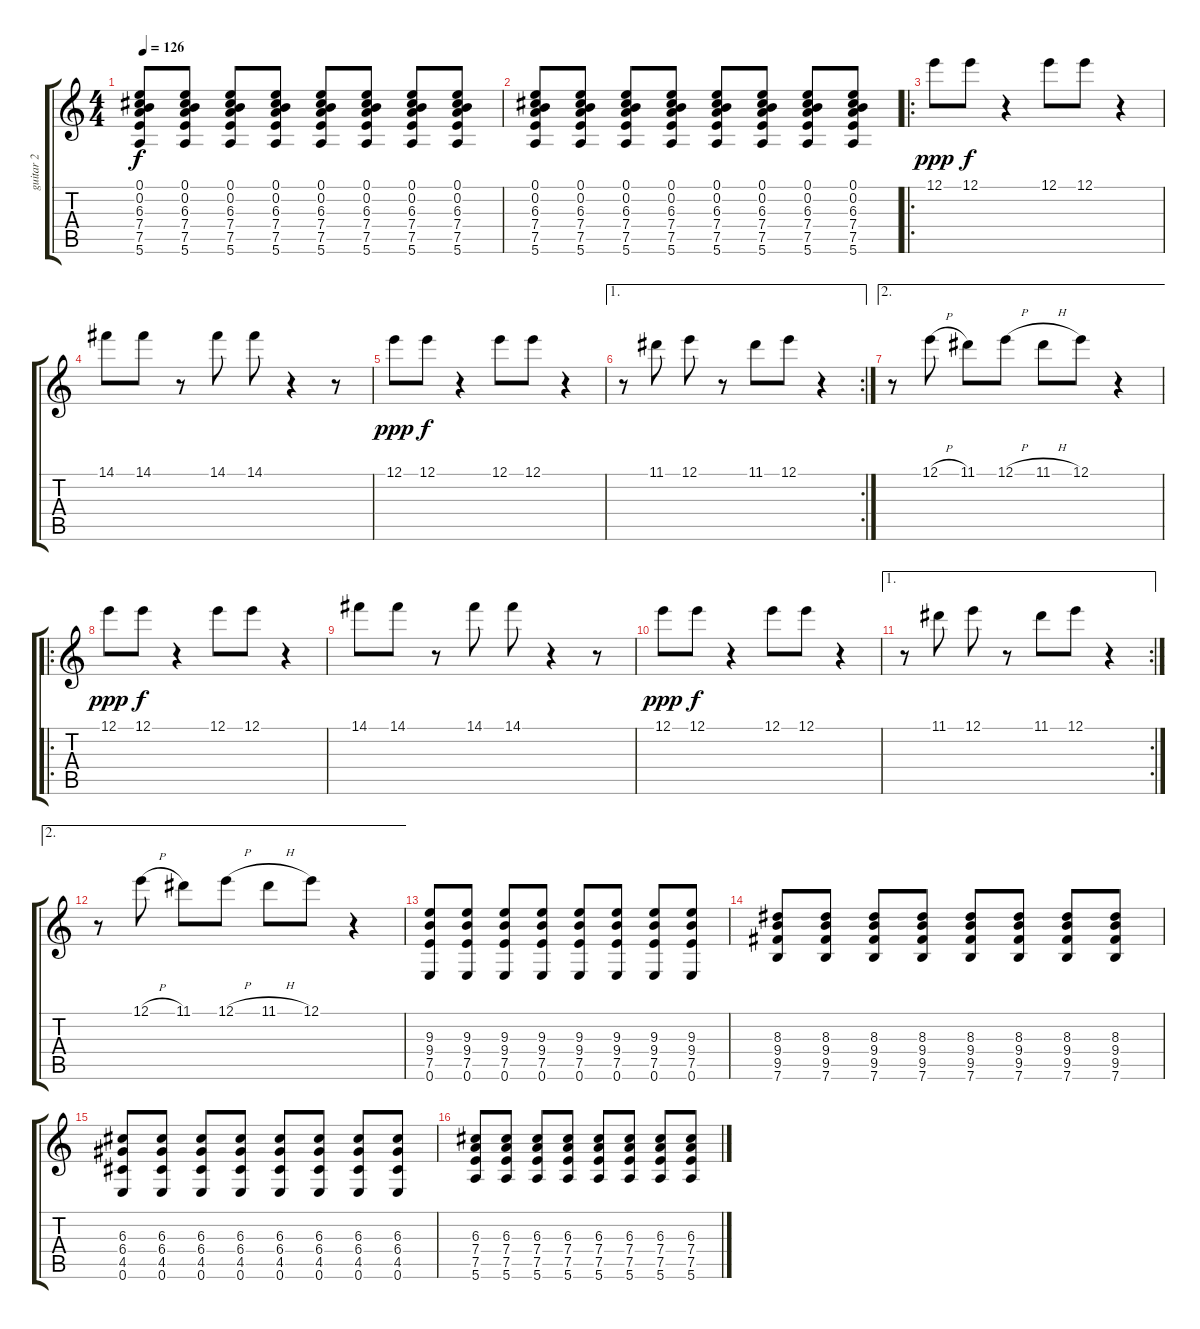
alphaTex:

\track ("guitar 2" "guitar 2") {instrument overdrivenguitar}
\staff {score tabs}
\tuning (E4 B3 G3 D3 A2 E2) {hide}
\ts (4 4)
\tempo 126
\clef g2
\ks c
(0.1 0.2 6.3 7.4 7.5 5.6).8{dy f} (0.1 0.2 6.3 7.4 7.5 5.6).8 (0.1 0.2 6.3 7.4 7.5 5.6).8 (0.1 0.2 6.3 7.4 7.5 5.6).8 (0.1 0.2 6.3 7.4 7.5 5.6).8 (0.1 0.2 6.3 7.4 7.5 5.6).8 (0.1 0.2 6.3 7.4 7.5 5.6).8 (0.1 0.2 6.3 7.4 7.5 5.6).8 |
(0.1 0.2 6.3 7.4 7.5 5.6).8 (0.1 0.2 6.3 7.4 7.5 5.6).8 (0.1 0.2 6.3 7.4 7.5 5.6).8 (0.1 0.2 6.3 7.4 7.5 5.6).8 (0.1 0.2 6.3 7.4 7.5 5.6).8 (0.1 0.2 6.3 7.4 7.5 5.6).8 (0.1 0.2 6.3 7.4 7.5 5.6).8 (0.1 0.2 6.3 7.4 7.5 5.6).8 |
\ro
12.1.8{dy ppp volume 2} 12.1.8{dy f} r.4 12.1.8 12.1.8 r.4 |
14.1.8 14.1.8 r.8 14.1.8 14.1.8 r.4 r.8 |
12.1.8{dy ppp volume 2} 12.1.8{dy f} r.4 12.1.8 12.1.8 r.4 |
\ae 1
\rc 2
r.8 11.1.8 12.1.8 r.8 11.1.8 12.1.8 r.4 |
\ae 2
r.8 12.1{h}.8 11.1.8 12.1{h}.8 11.1{h}.8 12.1.8 r.4 |
\ro
12.1.8{dy ppp volume 2} 12.1.8{dy f} r.4 12.1.8 12.1.8 r.4 |
14.1.8 14.1.8 r.8 14.1.8 14.1.8 r.4 r.8 |
12.1.8{dy ppp volume 2} 12.1.8{dy f} r.4 12.1.8 12.1.8 r.4 |
\ae 1
\rc 2
r.8 11.1.8 12.1.8 r.8 11.1.8 12.1.8 r.4 |
\ae 2
r.8 12.1{h}.8 11.1.8 12.1{h}.8 11.1{h}.8 12.1.8 r.4 |
(9.3 9.4 7.5 0.6).8{volume 13} (9.3 9.4 7.5 0.6).8 (9.3 9.4 7.5 0.6).8 (9.3 9.4 7.5 0.6).8 (9.3 9.4 7.5 0.6).8 (9.3 9.4 7.5 0.6).8 (9.3 9.4 7.5 0.6).8 (9.3 9.4 7.5 0.6).8 |
(8.3 9.4 9.5 7.6).8 (8.3 9.4 9.5 7.6).8 (8.3 9.4 9.5 7.6).8 (8.3 9.4 9.5 7.6).8 (8.3 9.4 9.5 7.6).8 (8.3 9.4 9.5 7.6).8 (8.3 9.4 9.5 7.6).8 (8.3 9.4 9.5 7.6).8 |
(6.3 6.4 4.5 0.6).8 (6.3 6.4 4.5 0.6).8 (6.3 6.4 4.5 0.6).8 (6.3 6.4 4.5 0.6).8 (6.3 6.4 4.5 0.6).8 (6.3 6.4 4.5 0.6).8 (6.3 6.4 4.5 0.6).8 (6.3 6.4 4.5 0.6).8 |
(6.3 7.4 7.5 5.6).8 (6.3 7.4 7.5 5.6).8 (6.3 7.4 7.5 5.6).8 (6.3 7.4 7.5 5.6).8 (6.3 7.4 7.5 5.6).8 (6.3 7.4 7.5 5.6).8 (6.3 7.4 7.5 5.6).8 (6.3 7.4 7.5 5.6).8
